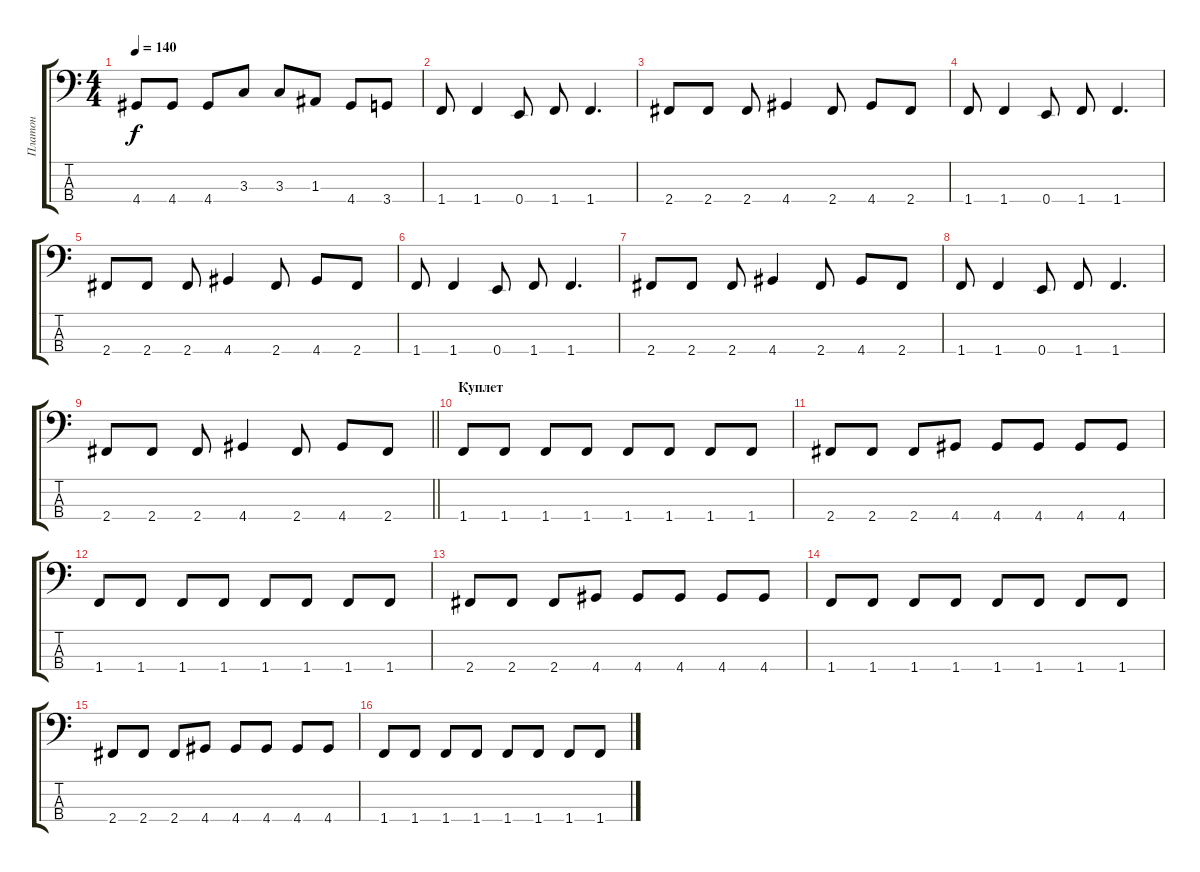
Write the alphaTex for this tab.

\track ("Платон" "Платон") {instrument electricbassfinger}
\staff {score tabs}
\tuning (G2 D2 A1 E1) {hide}
\ts (4 4)
\tempo 140
\clef f4
\ks c
4.4.8{dy f} 4.4.8 4.4.8 3.3.8 3.3.8 1.3.8 4.4.8 3.4.8 |
1.4.8 1.4.4 0.4.8 1.4.8 1.4.4{d} |
2.4.8 2.4.8 2.4.8 4.4.4 2.4.8 4.4.8 2.4.8 |
1.4.8 1.4.4 0.4.8 1.4.8 1.4.4{d} |
2.4.8 2.4.8 2.4.8 4.4.4 2.4.8 4.4.8 2.4.8 |
1.4.8 1.4.4 0.4.8 1.4.8 1.4.4{d} |
2.4.8 2.4.8 2.4.8 4.4.4 2.4.8 4.4.8 2.4.8 |
1.4.8 1.4.4 0.4.8 1.4.8 1.4.4{d} |
\barLineRight lightlight
2.4.8 2.4.8 2.4.8 4.4.4 2.4.8 4.4.8 2.4.8 |
\section ("" "Куплет")
1.4.8 1.4.8 1.4.8 1.4.8 1.4.8 1.4.8 1.4.8 1.4.8 |
2.4.8 2.4.8 2.4.8 4.4.8 4.4.8 4.4.8 4.4.8 4.4.8 |
1.4.8 1.4.8 1.4.8 1.4.8 1.4.8 1.4.8 1.4.8 1.4.8 |
2.4.8 2.4.8 2.4.8 4.4.8 4.4.8 4.4.8 4.4.8 4.4.8 |
1.4.8 1.4.8 1.4.8 1.4.8 1.4.8 1.4.8 1.4.8 1.4.8 |
2.4.8 2.4.8 2.4.8 4.4.8 4.4.8 4.4.8 4.4.8 4.4.8 |
1.4.8 1.4.8 1.4.8 1.4.8 1.4.8 1.4.8 1.4.8 1.4.8
